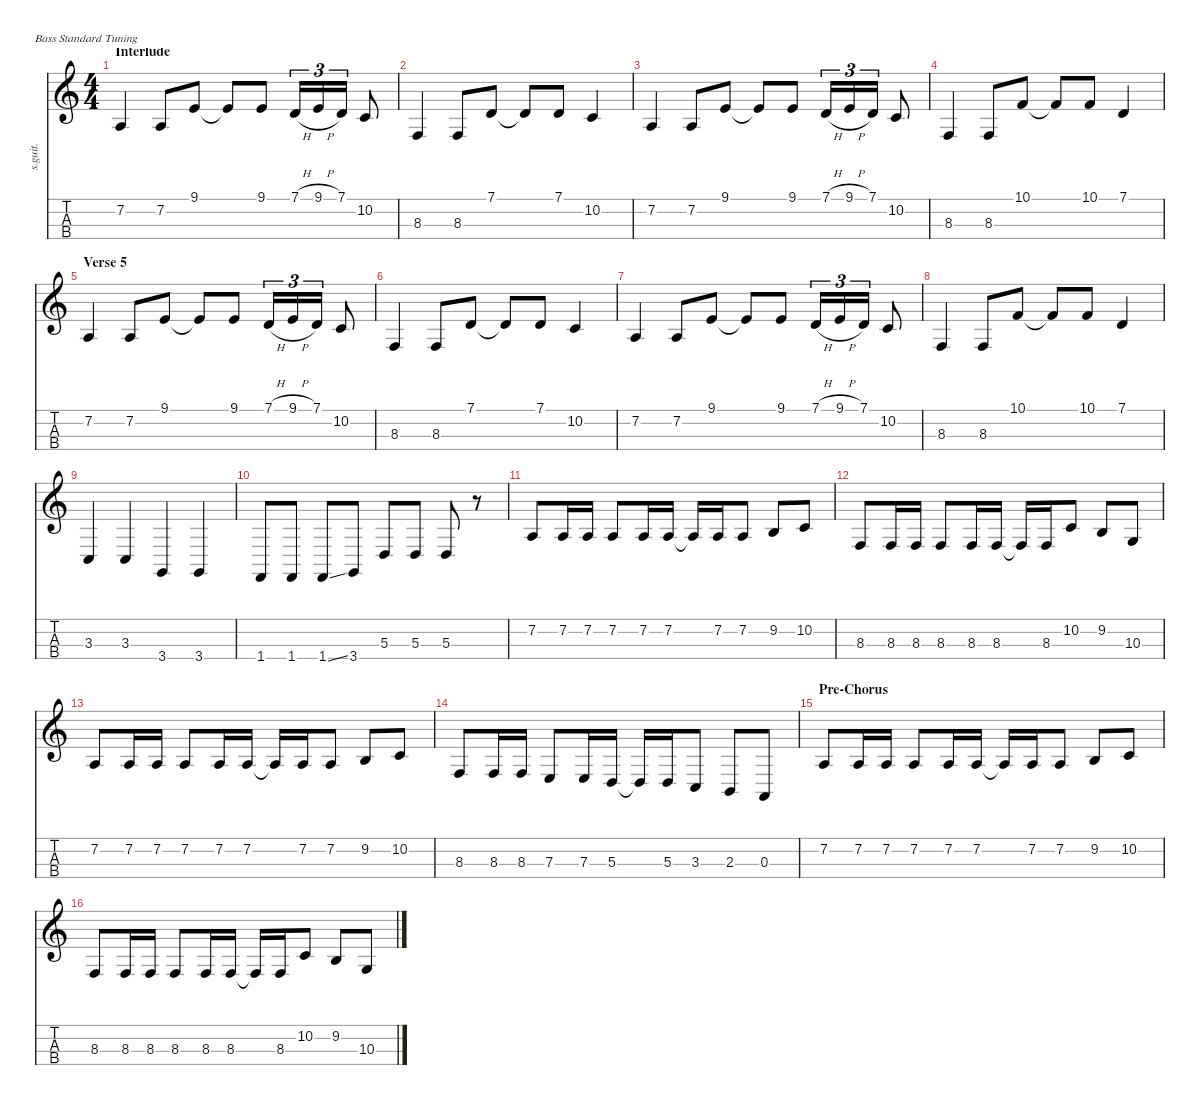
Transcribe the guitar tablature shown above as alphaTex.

\defaultSystemsLayout 4
\hideDynamics
\bracketExtendMode nobrackets
\track ("M. Balzary (Flea)" "s.guit.") {instrument electricbassfinger}
\staff {score tabs}
\tuning (G2 D2 A1 E1)
\ts (4 4)
\section ("" "Interlude")
\tempo (96 hide)
\clef g2
\ks c
7.2.4{lyrics (0 "") lyrics (1 "") lyrics (2 "") lyrics (3 "") lyrics (4 "") dy f} 7.2.8{lyrics (0 "") lyrics (1 "") lyrics (2 "") lyrics (3 "") lyrics (4 "")} 9.1.8{lyrics (0 "") lyrics (1 "") lyrics (2 "") lyrics (3 "") lyrics (4 "")} 9.1{t}.8{lyrics (0 "") lyrics (1 "") lyrics (2 "") lyrics (3 "") lyrics (4 "")} 9.1.8{lyrics (0 "") lyrics (1 "") lyrics (2 "") lyrics (3 "") lyrics (4 "")} 7.1{h}.16{tu (3 2) lyrics (0 "") lyrics (1 "") lyrics (2 "") lyrics (3 "") lyrics (4 "")} 9.1{h}.16{tu (3 2) lyrics (0 "") lyrics (1 "") lyrics (2 "") lyrics (3 "") lyrics (4 "")} 7.1.16{tu (3 2) lyrics (0 "") lyrics (1 "") lyrics (2 "") lyrics (3 "") lyrics (4 "")} 10.2.8{lyrics (0 "") lyrics (1 "") lyrics (2 "") lyrics (3 "") lyrics (4 "")} |
8.3.4{lyrics (0 "") lyrics (1 "") lyrics (2 "") lyrics (3 "") lyrics (4 "")} 8.3.8{lyrics (0 "") lyrics (1 "") lyrics (2 "") lyrics (3 "") lyrics (4 "")} 7.1.8{lyrics (0 "") lyrics (1 "") lyrics (2 "") lyrics (3 "") lyrics (4 "")} 7.1{t}.8{lyrics (0 "") lyrics (1 "") lyrics (2 "") lyrics (3 "") lyrics (4 "")} 7.1.8{lyrics (0 "") lyrics (1 "") lyrics (2 "") lyrics (3 "") lyrics (4 "")} 10.2.4{lyrics (0 "") lyrics (1 "") lyrics (2 "") lyrics (3 "") lyrics (4 "")} |
7.2.4{lyrics (0 "") lyrics (1 "") lyrics (2 "") lyrics (3 "") lyrics (4 "")} 7.2.8{lyrics (0 "") lyrics (1 "") lyrics (2 "") lyrics (3 "") lyrics (4 "")} 9.1.8{lyrics (0 "") lyrics (1 "") lyrics (2 "") lyrics (3 "") lyrics (4 "")} 9.1{t}.8{lyrics (0 "") lyrics (1 "") lyrics (2 "") lyrics (3 "") lyrics (4 "")} 9.1.8{lyrics (0 "") lyrics (1 "") lyrics (2 "") lyrics (3 "") lyrics (4 "")} 7.1{h}.16{tu (3 2) lyrics (0 "") lyrics (1 "") lyrics (2 "") lyrics (3 "") lyrics (4 "")} 9.1{h}.16{tu (3 2) lyrics (0 "") lyrics (1 "") lyrics (2 "") lyrics (3 "") lyrics (4 "")} 7.1.16{tu (3 2) lyrics (0 "") lyrics (1 "") lyrics (2 "") lyrics (3 "") lyrics (4 "")} 10.2.8{lyrics (0 "") lyrics (1 "") lyrics (2 "") lyrics (3 "") lyrics (4 "")} |
8.3.4{lyrics (0 "") lyrics (1 "") lyrics (2 "") lyrics (3 "") lyrics (4 "")} 8.3.8{lyrics (0 "") lyrics (1 "") lyrics (2 "") lyrics (3 "") lyrics (4 "")} 10.1.8{lyrics (0 "") lyrics (1 "") lyrics (2 "") lyrics (3 "") lyrics (4 "")} 10.1{t}.8{lyrics (0 "") lyrics (1 "") lyrics (2 "") lyrics (3 "") lyrics (4 "")} 10.1.8{lyrics (0 "") lyrics (1 "") lyrics (2 "") lyrics (3 "") lyrics (4 "")} 7.1.4{lyrics (0 "") lyrics (1 "") lyrics (2 "") lyrics (3 "") lyrics (4 "")} |
\section ("" "Verse 5")
7.2.4{lyrics (0 "") lyrics (1 "") lyrics (2 "") lyrics (3 "") lyrics (4 "")} 7.2.8{lyrics (0 "") lyrics (1 "") lyrics (2 "") lyrics (3 "") lyrics (4 "")} 9.1.8{lyrics (0 "") lyrics (1 "") lyrics (2 "") lyrics (3 "") lyrics (4 "")} 9.1{t}.8{lyrics (0 "") lyrics (1 "") lyrics (2 "") lyrics (3 "") lyrics (4 "")} 9.1.8{lyrics (0 "") lyrics (1 "") lyrics (2 "") lyrics (3 "") lyrics (4 "")} 7.1{h}.16{tu (3 2) lyrics (0 "") lyrics (1 "") lyrics (2 "") lyrics (3 "") lyrics (4 "")} 9.1{h}.16{tu (3 2) lyrics (0 "") lyrics (1 "") lyrics (2 "") lyrics (3 "") lyrics (4 "")} 7.1.16{tu (3 2) lyrics (0 "") lyrics (1 "") lyrics (2 "") lyrics (3 "") lyrics (4 "")} 10.2.8{lyrics (0 "") lyrics (1 "") lyrics (2 "") lyrics (3 "") lyrics (4 "")} |
8.3.4{lyrics (0 "") lyrics (1 "") lyrics (2 "") lyrics (3 "") lyrics (4 "")} 8.3.8{lyrics (0 "") lyrics (1 "") lyrics (2 "") lyrics (3 "") lyrics (4 "")} 7.1.8{lyrics (0 "") lyrics (1 "") lyrics (2 "") lyrics (3 "") lyrics (4 "")} 7.1{t}.8{lyrics (0 "") lyrics (1 "") lyrics (2 "") lyrics (3 "") lyrics (4 "")} 7.1.8{lyrics (0 "") lyrics (1 "") lyrics (2 "") lyrics (3 "") lyrics (4 "")} 10.2.4{lyrics (0 "") lyrics (1 "") lyrics (2 "") lyrics (3 "") lyrics (4 "")} |
7.2.4{lyrics (0 "") lyrics (1 "") lyrics (2 "") lyrics (3 "") lyrics (4 "")} 7.2.8{lyrics (0 "") lyrics (1 "") lyrics (2 "") lyrics (3 "") lyrics (4 "")} 9.1.8{lyrics (0 "") lyrics (1 "") lyrics (2 "") lyrics (3 "") lyrics (4 "")} 9.1{t}.8{lyrics (0 "") lyrics (1 "") lyrics (2 "") lyrics (3 "") lyrics (4 "")} 9.1.8{lyrics (0 "") lyrics (1 "") lyrics (2 "") lyrics (3 "") lyrics (4 "")} 7.1{h}.16{tu (3 2) lyrics (0 "") lyrics (1 "") lyrics (2 "") lyrics (3 "") lyrics (4 "")} 9.1{h}.16{tu (3 2) lyrics (0 "") lyrics (1 "") lyrics (2 "") lyrics (3 "") lyrics (4 "")} 7.1.16{tu (3 2) lyrics (0 "") lyrics (1 "") lyrics (2 "") lyrics (3 "") lyrics (4 "")} 10.2.8{lyrics (0 "") lyrics (1 "") lyrics (2 "") lyrics (3 "") lyrics (4 "")} |
8.3.4{lyrics (0 "") lyrics (1 "") lyrics (2 "") lyrics (3 "") lyrics (4 "")} 8.3.8{lyrics (0 "") lyrics (1 "") lyrics (2 "") lyrics (3 "") lyrics (4 "")} 10.1.8{lyrics (0 "") lyrics (1 "") lyrics (2 "") lyrics (3 "") lyrics (4 "")} 10.1{t}.8{lyrics (0 "") lyrics (1 "") lyrics (2 "") lyrics (3 "") lyrics (4 "")} 10.1.8{lyrics (0 "") lyrics (1 "") lyrics (2 "") lyrics (3 "") lyrics (4 "")} 7.1.4{lyrics (0 "") lyrics (1 "") lyrics (2 "") lyrics (3 "") lyrics (4 "")} |
3.3.4{lyrics (0 "") lyrics (1 "") lyrics (2 "") lyrics (3 "") lyrics (4 "")} 3.3.4{lyrics (0 "") lyrics (1 "") lyrics (2 "") lyrics (3 "") lyrics (4 "")} 3.4.4{lyrics (0 "") lyrics (1 "") lyrics (2 "") lyrics (3 "") lyrics (4 "")} 3.4.4{lyrics (0 "") lyrics (1 "") lyrics (2 "") lyrics (3 "") lyrics (4 "")} |
1.4.8{lyrics (0 "") lyrics (1 "") lyrics (2 "") lyrics (3 "") lyrics (4 "")} 1.4.8{lyrics (0 "") lyrics (1 "") lyrics (2 "") lyrics (3 "") lyrics (4 "")} 1.4{ss}.8{lyrics (0 "") lyrics (1 "") lyrics (2 "") lyrics (3 "") lyrics (4 "")} 3.4.8{lyrics (0 "") lyrics (1 "") lyrics (2 "") lyrics (3 "") lyrics (4 "")} 5.3.8{lyrics (0 "") lyrics (1 "") lyrics (2 "") lyrics (3 "") lyrics (4 "")} 5.3.8{lyrics (0 "") lyrics (1 "") lyrics (2 "") lyrics (3 "") lyrics (4 "")} 5.3.8{lyrics (0 "") lyrics (1 "") lyrics (2 "") lyrics (3 "") lyrics (4 "")} r.8 |
7.2.8{lyrics (0 "") lyrics (1 "") lyrics (2 "") lyrics (3 "") lyrics (4 "")} 7.2.16{lyrics (0 "") lyrics (1 "") lyrics (2 "") lyrics (3 "") lyrics (4 "")} 7.2.16{lyrics (0 "") lyrics (1 "") lyrics (2 "") lyrics (3 "") lyrics (4 "")} 7.2.8{lyrics (0 "") lyrics (1 "") lyrics (2 "") lyrics (3 "") lyrics (4 "")} 7.2.16{lyrics (0 "") lyrics (1 "") lyrics (2 "") lyrics (3 "") lyrics (4 "")} 7.2.16{lyrics (0 "") lyrics (1 "") lyrics (2 "") lyrics (3 "") lyrics (4 "")} 7.2{t}.16{lyrics (0 "") lyrics (1 "") lyrics (2 "") lyrics (3 "") lyrics (4 "")} 7.2.16{lyrics (0 "") lyrics (1 "") lyrics (2 "") lyrics (3 "") lyrics (4 "")} 7.2.8{lyrics (0 "") lyrics (1 "") lyrics (2 "") lyrics (3 "") lyrics (4 "")} 9.2.8{lyrics (0 "") lyrics (1 "") lyrics (2 "") lyrics (3 "") lyrics (4 "")} 10.2.8{lyrics (0 "") lyrics (1 "") lyrics (2 "") lyrics (3 "") lyrics (4 "")} |
8.3.8{lyrics (0 "") lyrics (1 "") lyrics (2 "") lyrics (3 "") lyrics (4 "")} 8.3.16{lyrics (0 "") lyrics (1 "") lyrics (2 "") lyrics (3 "") lyrics (4 "")} 8.3.16{lyrics (0 "") lyrics (1 "") lyrics (2 "") lyrics (3 "") lyrics (4 "")} 8.3.8{lyrics (0 "") lyrics (1 "") lyrics (2 "") lyrics (3 "") lyrics (4 "")} 8.3.16{lyrics (0 "") lyrics (1 "") lyrics (2 "") lyrics (3 "") lyrics (4 "")} 8.3.16{lyrics (0 "") lyrics (1 "") lyrics (2 "") lyrics (3 "") lyrics (4 "")} 8.3{t}.16{lyrics (0 "") lyrics (1 "") lyrics (2 "") lyrics (3 "") lyrics (4 "")} 8.3.16{lyrics (0 "") lyrics (1 "") lyrics (2 "") lyrics (3 "") lyrics (4 "")} 10.2.8{lyrics (0 "") lyrics (1 "") lyrics (2 "") lyrics (3 "") lyrics (4 "")} 9.2.8{lyrics (0 "") lyrics (1 "") lyrics (2 "") lyrics (3 "") lyrics (4 "")} 10.3.8{lyrics (0 "") lyrics (1 "") lyrics (2 "") lyrics (3 "") lyrics (4 "")} |
7.2.8{lyrics (0 "") lyrics (1 "") lyrics (2 "") lyrics (3 "") lyrics (4 "")} 7.2.16{lyrics (0 "") lyrics (1 "") lyrics (2 "") lyrics (3 "") lyrics (4 "")} 7.2.16{lyrics (0 "") lyrics (1 "") lyrics (2 "") lyrics (3 "") lyrics (4 "")} 7.2.8{lyrics (0 "") lyrics (1 "") lyrics (2 "") lyrics (3 "") lyrics (4 "")} 7.2.16{lyrics (0 "") lyrics (1 "") lyrics (2 "") lyrics (3 "") lyrics (4 "")} 7.2.16{lyrics (0 "") lyrics (1 "") lyrics (2 "") lyrics (3 "") lyrics (4 "")} 7.2{t}.16{lyrics (0 "") lyrics (1 "") lyrics (2 "") lyrics (3 "") lyrics (4 "")} 7.2.16{lyrics (0 "") lyrics (1 "") lyrics (2 "") lyrics (3 "") lyrics (4 "")} 7.2.8{lyrics (0 "") lyrics (1 "") lyrics (2 "") lyrics (3 "") lyrics (4 "")} 9.2.8{lyrics (0 "") lyrics (1 "") lyrics (2 "") lyrics (3 "") lyrics (4 "")} 10.2.8{lyrics (0 "") lyrics (1 "") lyrics (2 "") lyrics (3 "") lyrics (4 "")} |
8.3.8{lyrics (0 "") lyrics (1 "") lyrics (2 "") lyrics (3 "") lyrics (4 "")} 8.3.16{lyrics (0 "") lyrics (1 "") lyrics (2 "") lyrics (3 "") lyrics (4 "")} 8.3.16{lyrics (0 "") lyrics (1 "") lyrics (2 "") lyrics (3 "") lyrics (4 "")} 7.3.8{lyrics (0 "") lyrics (1 "") lyrics (2 "") lyrics (3 "") lyrics (4 "")} 7.3.16{lyrics (0 "") lyrics (1 "") lyrics (2 "") lyrics (3 "") lyrics (4 "")} 5.3.16{lyrics (0 "") lyrics (1 "") lyrics (2 "") lyrics (3 "") lyrics (4 "")} 5.3{t}.16{lyrics (0 "") lyrics (1 "") lyrics (2 "") lyrics (3 "") lyrics (4 "")} 5.3.16{lyrics (0 "") lyrics (1 "") lyrics (2 "") lyrics (3 "") lyrics (4 "")} 3.3.8{lyrics (0 "") lyrics (1 "") lyrics (2 "") lyrics (3 "") lyrics (4 "")} 2.3.8{lyrics (0 "") lyrics (1 "") lyrics (2 "") lyrics (3 "") lyrics (4 "")} 0.3.8{lyrics (0 "") lyrics (1 "") lyrics (2 "") lyrics (3 "") lyrics (4 "")} |
\section ("" "Pre-Chorus")
7.2.8{lyrics (0 "") lyrics (1 "") lyrics (2 "") lyrics (3 "") lyrics (4 "")} 7.2.16{lyrics (0 "") lyrics (1 "") lyrics (2 "") lyrics (3 "") lyrics (4 "")} 7.2.16{lyrics (0 "") lyrics (1 "") lyrics (2 "") lyrics (3 "") lyrics (4 "")} 7.2.8{lyrics (0 "") lyrics (1 "") lyrics (2 "") lyrics (3 "") lyrics (4 "")} 7.2.16{lyrics (0 "") lyrics (1 "") lyrics (2 "") lyrics (3 "") lyrics (4 "")} 7.2.16{lyrics (0 "") lyrics (1 "") lyrics (2 "") lyrics (3 "") lyrics (4 "")} 7.2{t}.16{lyrics (0 "") lyrics (1 "") lyrics (2 "") lyrics (3 "") lyrics (4 "")} 7.2.16{lyrics (0 "") lyrics (1 "") lyrics (2 "") lyrics (3 "") lyrics (4 "")} 7.2.8{lyrics (0 "") lyrics (1 "") lyrics (2 "") lyrics (3 "") lyrics (4 "")} 9.2.8{lyrics (0 "") lyrics (1 "") lyrics (2 "") lyrics (3 "") lyrics (4 "")} 10.2.8{lyrics (0 "") lyrics (1 "") lyrics (2 "") lyrics (3 "") lyrics (4 "")} |
8.3.8{lyrics (0 "") lyrics (1 "") lyrics (2 "") lyrics (3 "") lyrics (4 "")} 8.3.16{lyrics (0 "") lyrics (1 "") lyrics (2 "") lyrics (3 "") lyrics (4 "")} 8.3.16{lyrics (0 "") lyrics (1 "") lyrics (2 "") lyrics (3 "") lyrics (4 "")} 8.3.8{lyrics (0 "") lyrics (1 "") lyrics (2 "") lyrics (3 "") lyrics (4 "")} 8.3.16{lyrics (0 "") lyrics (1 "") lyrics (2 "") lyrics (3 "") lyrics (4 "")} 8.3.16{lyrics (0 "") lyrics (1 "") lyrics (2 "") lyrics (3 "") lyrics (4 "")} 8.3{t}.16{lyrics (0 "") lyrics (1 "") lyrics (2 "") lyrics (3 "") lyrics (4 "")} 8.3.16{lyrics (0 "") lyrics (1 "") lyrics (2 "") lyrics (3 "") lyrics (4 "")} 10.2.8{lyrics (0 "") lyrics (1 "") lyrics (2 "") lyrics (3 "") lyrics (4 "")} 9.2.8{lyrics (0 "") lyrics (1 "") lyrics (2 "") lyrics (3 "") lyrics (4 "")} 10.3.8{lyrics (0 "") lyrics (1 "") lyrics (2 "") lyrics (3 "") lyrics (4 "")}
